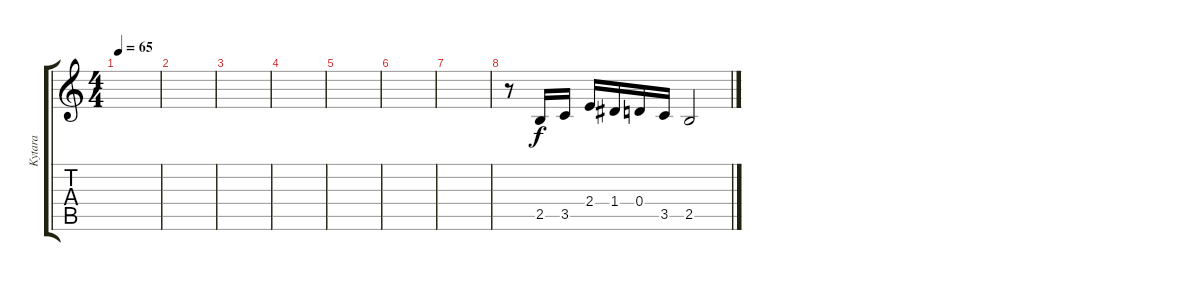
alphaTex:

\track ("Kytara" "Kytara") {instrument distortionguitar}
\staff {score tabs}
\tuning (E4 B3 G3 D3 A2 E2) {hide}
\ts (4 4)
\tempo 65
\clef g2
\ks c
|
|
|
|
|
|
|
r.8 2.5.16 3.5.16 2.4.16 1.4.16 0.4.16 3.5.16 2.5.2
